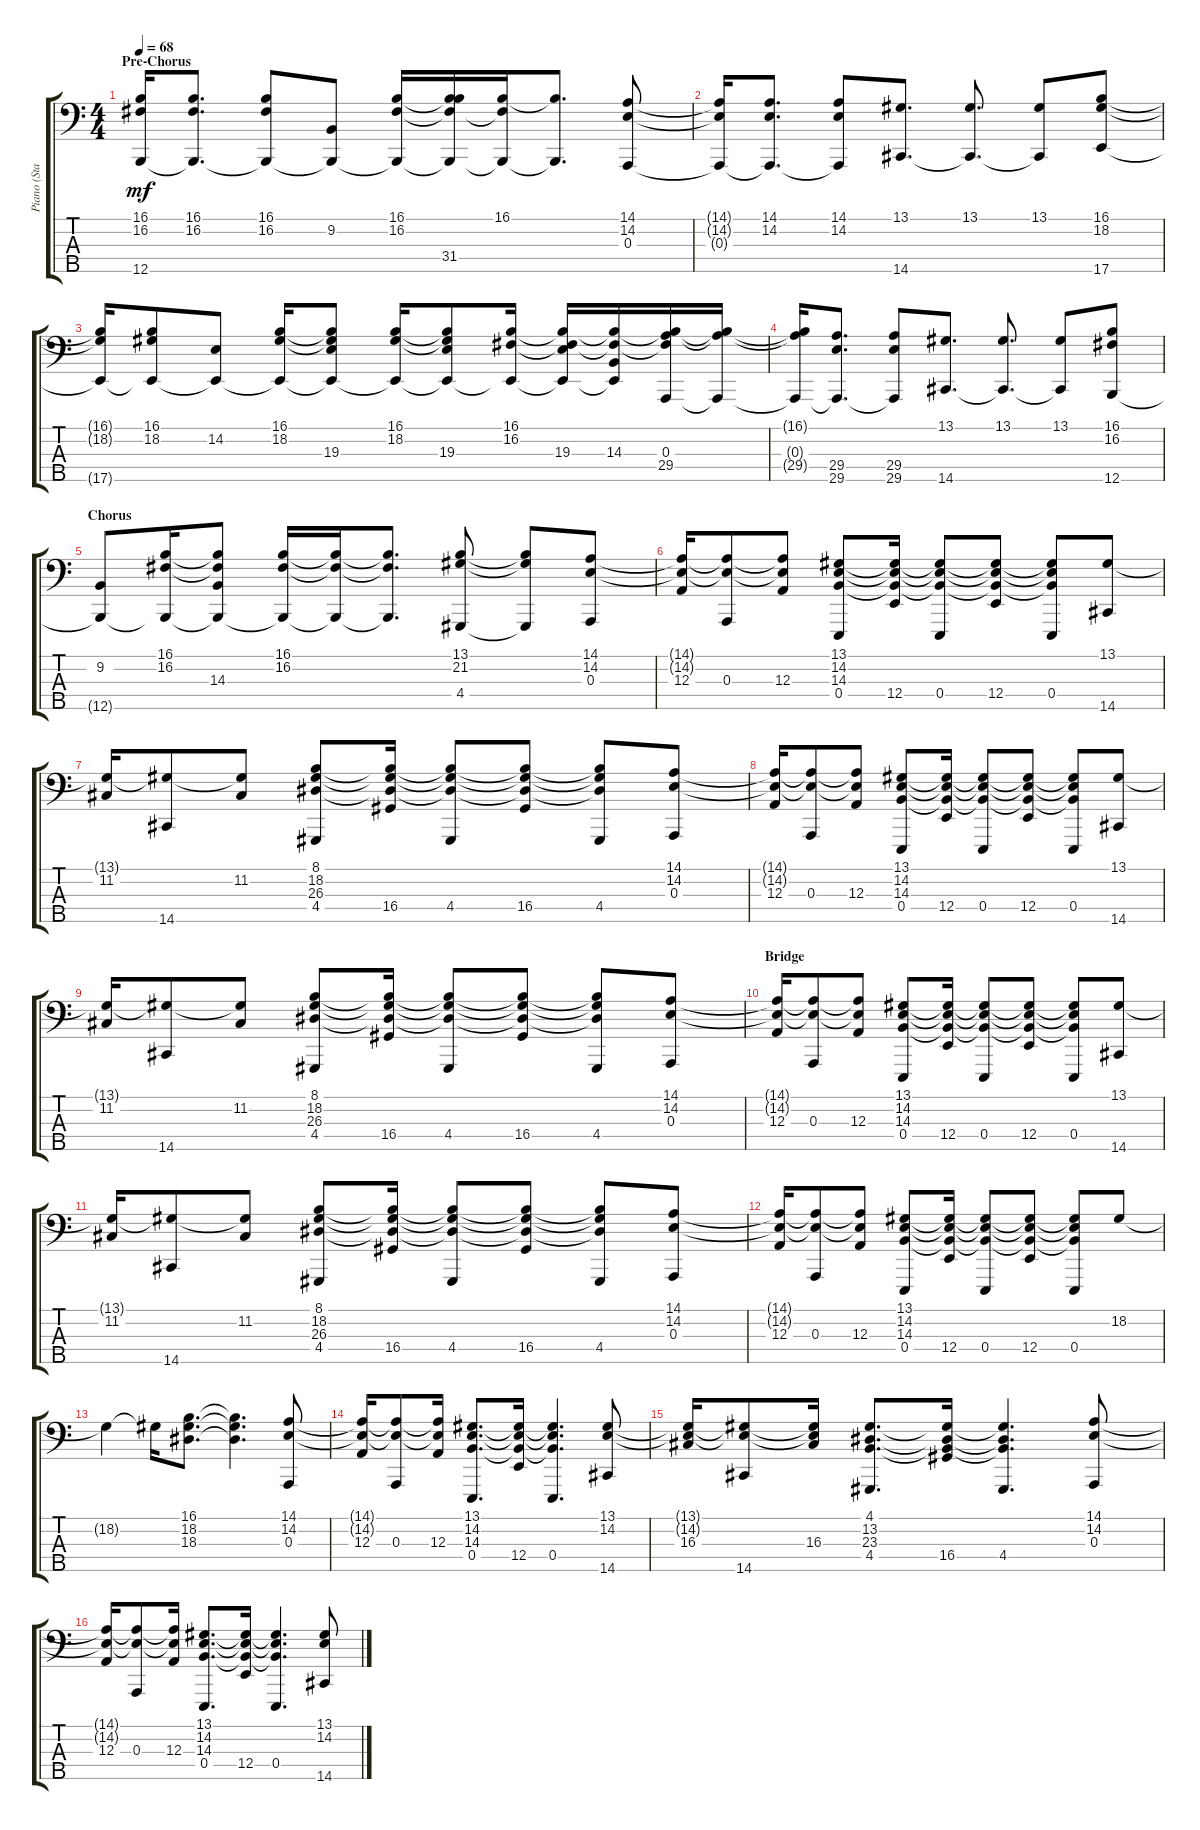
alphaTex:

\track ("Piano (Staff 2)" "Piano (Sta") {instrument acousticgrandpiano}
\staff {score tabs}
\tuning (G2 D2 A1 E1 B0) {hide}
\ts (4 4)
\section ("" "Pre-Chorus")
\tempo 68
\clef f4
\ks aminor
(16.1{t} 16.2{t} 12.5{t}).16{dy mf} (16.1 16.2 12.5{t}).8{d} (16.1 16.2 12.5{t}).8 (9.2 12.5{t}).8 (16.1 16.2 12.5{t}).16 (16.1{t} 16.2{t} 31.4 12.5{t}).16 (16.1 16.2{t} 12.5{t}).16 (16.1{t} 12.5{t}).8{d} (14.1 14.2 0.3).8 |
(14.1{t} 14.2{t} 0.3{t}).16 (14.1 14.2 0.3{t}).8{d} (14.1 14.2 0.3{t}).8 (13.1 14.5).8{d} (13.1 14.5{t}).8{d} (13.1 14.5{t}).8 (16.1 18.2 17.5).8 |
(16.1{t} 18.2{t} 17.5{t}).16 (16.1 18.2 17.5{t}).8 (14.2 17.5{t}).8 (16.1 18.2 17.5{t}).16 (16.1{t} 18.2{t} 19.3 17.5{t}).8 (16.1 18.2 17.5{t}).16 (16.1{t} 18.2{t} 19.3 17.5{t}).8 (16.1 16.2 17.5{t}).16 (16.1{t} 16.2{t} 19.3 17.5{t}).16 (16.1{t} 16.2{t} 14.3 17.5{t}).16 (16.1{t} 16.2{t} 0.3 29.4).16 (16.1{t} 0.3{t} 29.4{t}).16 |
(16.1{t} 0.3{t} 29.4{t}).16 (0.3{t} 29.4 29.5).8{d} (0.3{t} 29.4 29.5).8 (13.1 14.5).8{d} (13.1 14.5{t}).8{d} (13.1 14.5{t}).8 (16.1 16.2 12.5).8 |
\section ("" "Chorus")
(9.2 12.5{t}).8 (16.1 16.2 12.5{t}).16 (16.1{t} 16.2{t} 14.3 12.5{t}).8 (16.1 16.2 12.5{t}).16 (16.1{t} 16.2{t} 12.5{t}).16 (16.1{t} 16.2{t} 12.5{t}).8{d} (13.1 21.2 4.4).8 (13.1{t} 21.2{t} 4.4{t}).8 (14.1 14.2 0.3).8 |
(14.1{t} 14.2{t} 12.3).16 (14.1{t} 14.2{t} 0.3).8 (14.1{t} 14.2{t} 12.3).8 (13.1 14.2 14.3 0.4).8 (13.1{t} 14.2{t} 14.3{t} 12.4).16 (13.1{t} 14.2{t} 14.3{t} 0.4).8 (13.1{t} 14.2{t} 14.3{t} 12.4).8 (13.1{t} 14.2{t} 14.3{t} 0.4).8 (13.1 14.5).8 |
(13.1{t} 11.2).16 (13.1{t} 14.5).8 (13.1{t} 11.2).8 (8.1 18.2 26.3 4.4).8 (8.1{t} 18.2{t} 26.3{t} 16.4).16 (8.1{t} 18.2{t} 26.3{t} 4.4).8 (8.1{t} 18.2{t} 26.3{t} 16.4).8 (8.1{t} 18.2{t} 26.3{t} 4.4).8 (14.1 14.2 0.3).8 |
(14.1{t} 14.2{t} 12.3).16 (14.1{t} 14.2{t} 0.3).8 (14.1{t} 14.2{t} 12.3).8 (13.1 14.2 14.3 0.4).8 (13.1{t} 14.2{t} 14.3{t} 12.4).16 (13.1{t} 14.2{t} 14.3{t} 0.4).8 (13.1{t} 14.2{t} 14.3{t} 12.4).8 (13.1{t} 14.2{t} 14.3{t} 0.4).8 (13.1 14.5).8 |
(13.1{t} 11.2).16 (13.1{t} 14.5).8 (13.1{t} 11.2).8 (8.1 18.2 26.3 4.4).8 (8.1{t} 18.2{t} 26.3{t} 16.4).16 (8.1{t} 18.2{t} 26.3{t} 4.4).8 (8.1{t} 18.2{t} 26.3{t} 16.4).8 (8.1{t} 18.2{t} 26.3{t} 4.4).8 (14.1 14.2 0.3).8 |
\section ("" "Bridge")
(14.1{t} 14.2{t} 12.3).16 (14.1{t} 14.2{t} 0.3).8 (14.1{t} 14.2{t} 12.3).8 (13.1 14.2 14.3 0.4).8 (13.1{t} 14.2{t} 14.3{t} 12.4).16 (13.1{t} 14.2{t} 14.3{t} 0.4).8 (13.1{t} 14.2{t} 14.3{t} 12.4).8 (13.1{t} 14.2{t} 14.3{t} 0.4).8 (13.1 14.5).8 |
(13.1{t} 11.2).16 (13.1{t} 14.5).8 (13.1{t} 11.2).8 (8.1 18.2 26.3 4.4).8 (8.1{t} 18.2{t} 26.3{t} 16.4).16 (8.1{t} 18.2{t} 26.3{t} 4.4).8 (8.1{t} 18.2{t} 26.3{t} 16.4).8 (8.1{t} 18.2{t} 26.3{t} 4.4).8 (14.1 14.2 0.3).8 |
(14.1{t} 14.2{t} 12.3).16 (14.1{t} 14.2{t} 0.3).8 (14.1{t} 14.2{t} 12.3).8 (13.1 14.2 14.3 0.4).8 (13.1{t} 14.2{t} 14.3{t} 12.4).16 (13.1{t} 14.2{t} 14.3{t} 0.4).8 (13.1{t} 14.2{t} 14.3{t} 12.4).8 (13.1{t} 14.2{t} 14.3{t} 0.4).8 18.2.8 |
18.2{t}.4 18.2{t}.16 (16.1 18.2 18.3).8{d} (16.1{t} 18.2{t} 18.3{t}).4{d} (14.1 14.2 0.3).8 |
(14.1{t} 14.2{t} 12.3).16 (14.1{t} 14.2{t} 0.3).8 (14.1{t} 14.2{t} 12.3).16 (13.1 14.2 14.3 0.4).8{d} (13.1{t} 14.2{t} 14.3{t} 12.4).16 (13.1{t} 14.2{t} 14.3{t} 0.4).4{d} (13.1 14.2 14.5).8 |
(13.1{t} 14.2{t} 16.3).16 (13.1{t} 14.2{t} 14.5).8 (13.1{t} 14.2{t} 16.3).16 (4.1 13.2 23.3 4.4).8{d} (4.1{t} 13.2{t} 23.3{t} 16.4).16 (4.1{t} 13.2{t} 23.3{t} 4.4).4{d} (14.1 14.2 0.3).8 |
(14.1{t} 14.2{t} 12.3).16 (14.1{t} 14.2{t} 0.3).8 (14.1{t} 14.2{t} 12.3).16 (13.1 14.2 14.3 0.4).8{d} (13.1{t} 14.2{t} 14.3{t} 12.4).16 (13.1{t} 14.2{t} 14.3{t} 0.4).4{d} (13.1 14.2 14.5).8
